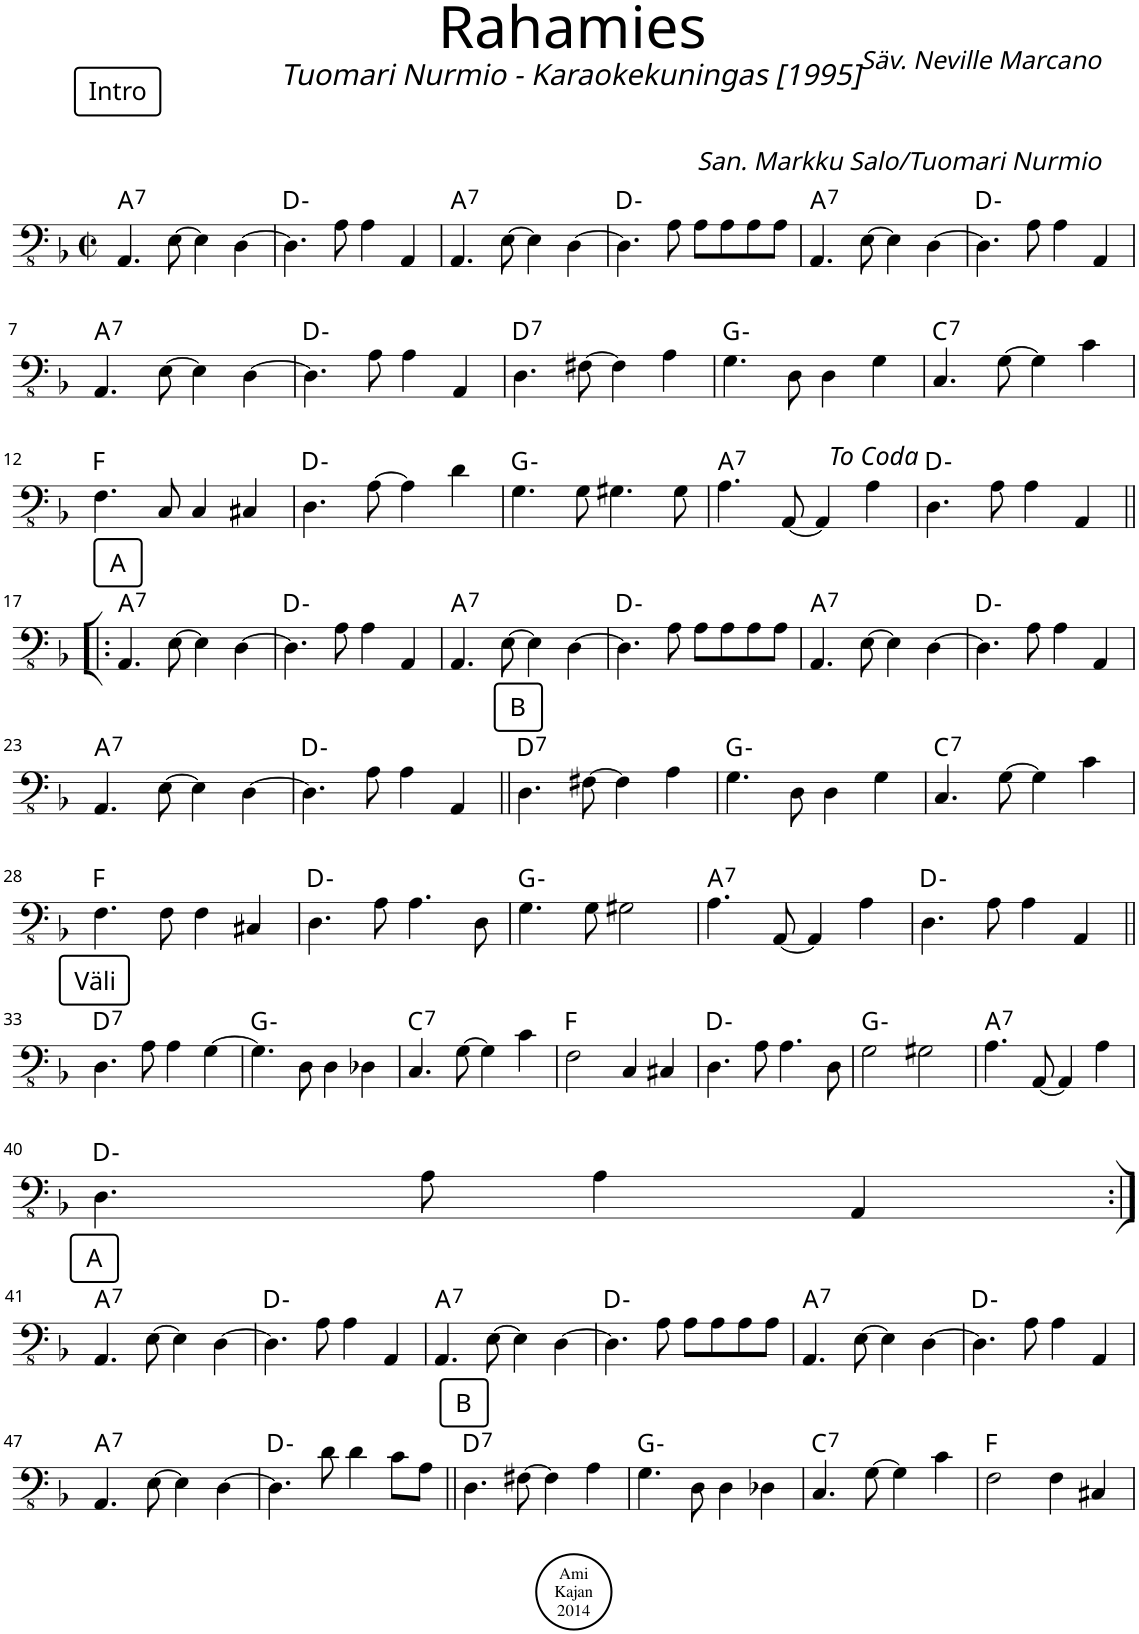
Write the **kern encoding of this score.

**kern	**harte
*part1	*part1
*staff1	*
*I"Fretless Electric Bass	*
*clefFv4	*
*k[b-]	*
*M4/4	*
*met(c|)	*
=1	=1
!LO:TX:a:t=Intro	!LO:H:kt=7
4.AAA/	A:7
[8EE\	.
4EE\]	.
[4DD\	.
=2	=2
4.DD\]	D:min
8AA\	.
4AA\	.
4AAA/	.
=3	=3
!	!LO:H:kt=7
4.AAA/	A:7
[8EE\	.
4EE\]	.
[4DD\	.
=4	=4
4.DD\]	D:min
8AA\	.
8AA\L	.
8AA\	.
8AA\	.
8AA\J	.
=5	=5
!	!LO:H:kt=7
4.AAA/	A:7
[8EE\	.
4EE\]	.
[4DD\	.
=6	=6
4.DD\]	D:min
8AA\	.
4AA\	.
4AAA/	.
!!LO:LB:g=z
=7	=7
!	!LO:H:kt=7
4.AAA/	A:7
[8EE\	.
4EE\]	.
[4DD\	.
=8	=8
4.DD\]	D:min
8AA\	.
4AA\	.
4AAA/	.
=9	=9
!	!LO:H:kt=7
4.DD\	D:7
[8FF#X\	.
4FF#\]	.
4AA\	.
=10	=10
4.GG\	G:min
8DD\	.
4DD\	.
4GG\	.
=11	=11
!	!LO:H:kt=7
4.CC/	C:7
[8GG\	.
4GG\]	.
4C\	.
!!LO:LB:g=z
=12	=12
!	!LO:H:kt=N.C.
4.FF\	N
8CC/	.
4CC/	.
4CC#X/	.
=13	=13
4.DD\	D:min
[8AA\	.
4AA\]	.
4D\	.
=14	=14
4.GG\	G:min
8GG\	.
4.GG#X\	.
8GG#\	.
=15	=15
!	!LO:H:kt=7
4.AA\	A:7
[8AAA/	.
4AAA/]	.
4AA\	.
=16	=16
4.DD\	D:min
8AA\	.
4AA\	.
4AAA/	.
!!LO:LB:g=z
=17!|:	=17!|:
!LO:TX:a:t=A	!LO:H:kt=7
4.AAA/	A:7
[8EE\	.
4EE\]	.
[4DD\	.
=18	=18
4.DD\]	D:min
8AA\	.
4AA\	.
4AAA/	.
=19	=19
!	!LO:H:kt=7
4.AAA/	A:7
[8EE\	.
4EE\]	.
[4DD\	.
=20	=20
4.DD\]	D:min
8AA\	.
8AA\L	.
8AA\	.
8AA\	.
8AA\J	.
=21	=21
!	!LO:H:kt=7
4.AAA/	A:7
[8EE\	.
4EE\]	.
[4DD\	.
=22	=22
4.DD\]	D:min
8AA\	.
4AA\	.
4AAA/	.
!!LO:LB:g=z
=23	=23
!	!LO:H:kt=7
4.AAA/	A:7
[8EE\	.
4EE\]	.
[4DD\	.
=24	=24
4.DD\]	D:min
8AA\	.
4AA\	.
4AAA/	.
=25||	=25||
!LO:TX:a:t=B	!LO:H:kt=7
4.DD\	D:7
[8FF#X\	.
4FF#\]	.
4AA\	.
=26	=26
4.GG\	G:min
8DD\	.
4DD\	.
4GG\	.
=27	=27
!	!LO:H:kt=7
4.CC/	C:7
[8GG\	.
4GG\]	.
4C\	.
!!LO:LB:g=z
=28	=28
!	!LO:H:kt=N.C.
4.FF\	N
8FF\	.
4FF\	.
4CC#X/	.
=29	=29
4.DD\	D:min
8AA\	.
4.AA\	.
8DD\	.
=30	=30
4.GG\	G:min
8GG\	.
2GG#X\	.
=31	=31
!	!LO:H:kt=7
4.AA\	A:7
[8AAA/	.
4AAA/]	.
4AA\	.
=32	=32
4.DD\	D:min
8AA\	.
4AA\	.
4AAA/	.
!!LO:LB:g=z
=33||	=33||
!LO:TX:a:t=Väli	!LO:H:kt=7
4.DD\	D:7
8AA\	.
4AA\	.
[4GG\	.
=34	=34
4.GG\]	G:min
8DD\	.
4DD\	.
4DD-X\	.
=35	=35
!	!LO:H:kt=7
4.CC/	C:7
[8GG\	.
4GG\]	.
4C\	.
=36	=36
!	!LO:H:kt=N.C.
2FF\	N
4CC/	.
4CC#X/	.
=37	=37
4.DD\	D:min
8AA\	.
4.AA\	.
8DD\	.
=38	=38
2GG\	G:min
2GG#X\	.
=39	=39
!	!LO:H:kt=7
4.AA\	A:7
[8AAA/	.
4AAA/]	.
4AA\	.
!!LO:LB:g=z
=40	=40
4.DD\	D:min
8AA\	.
4AA\	.
4AAA/	.
!!LO:LB:g=z
=41:|!	=41:|!
!LO:TX:a:t=A	!LO:H:kt=7
4.AAA/	A:7
[8EE\	.
4EE\]	.
[4DD\	.
=42	=42
4.DD\]	D:min
8AA\	.
4AA\	.
4AAA/	.
=43	=43
!	!LO:H:kt=7
4.AAA/	A:7
[8EE\	.
4EE\]	.
[4DD\	.
=44	=44
4.DD\]	D:min
8AA\	.
8AA\L	.
8AA\	.
8AA\	.
8AA\J	.
=45	=45
!	!LO:H:kt=7
4.AAA/	A:7
[8EE\	.
4EE\]	.
[4DD\	.
=46	=46
4.DD\]	D:min
8AA\	.
4AA\	.
4AAA/	.
!!LO:LB:g=z
=47	=47
!	!LO:H:kt=7
4.AAA/	A:7
[8EE\	.
4EE\]	.
[4DD\	.
=48	=48
4.DD\]	D:min
8D\	.
4D\	.
8C\L	.
8AA\J	.
=49||	=49||
!LO:TX:a:t=B	!LO:H:kt=7
4.DD\	D:7
[8FF#X\	.
4FF#\]	.
4AA\	.
=50	=50
4.GG\	G:min
8DD\	.
4DD\	.
4DD-X\	.
=51	=51
!	!LO:H:kt=7
4.CC/	C:7
[8GG\	.
4GG\]	.
4C\	.
=52	=52
!	!LO:H:kt=N.C.
2FF\	N
4FF\	.
4CC#X/	.
=	=
*-	*-
